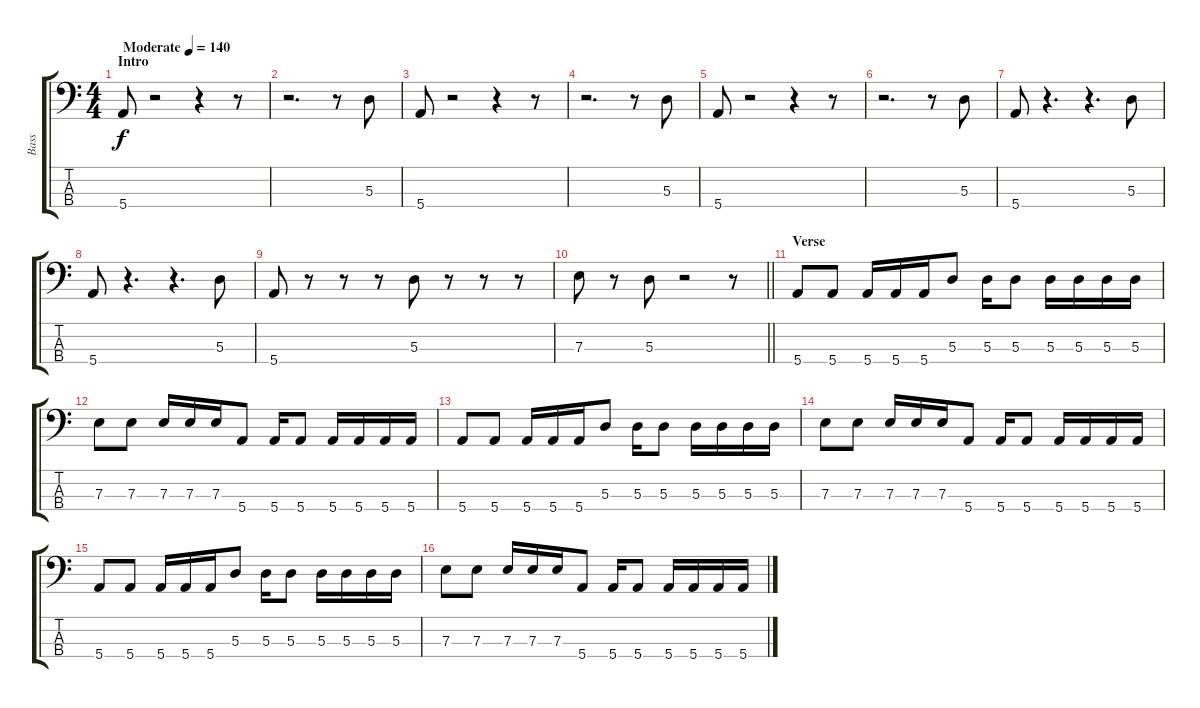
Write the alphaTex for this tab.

\track ("Bass" "Bass") {instrument electricbasspick}
\staff {score tabs}
\tuning (G2 D2 A1 E1) {hide}
\ts (4 4)
\section ("" "Intro")
\tempo (140 "Moderate")
\clef f4
\ks c
5.4.8{dy f instrument electricbasspick} r.2 r.4 r.8 |
r.2{d} r.8 5.3.8 |
5.4.8 r.2 r.4 r.8 |
r.2{d} r.8 5.3.8 |
5.4.8 r.2 r.4 r.8 |
r.2{d} r.8 5.3.8 |
5.4.8 r.4{d} r.4{d} 5.3.8 |
5.4.8 r.4{d} r.4{d} 5.3.8 |
5.4.8 r.8 r.8 r.8 5.3.8 r.8 r.8 r.8 |
\barLineRight lightlight
7.3.8 r.8 5.3.8 r.2 r.8 |
\section ("" "Verse")
5.4.8 5.4.8 5.4.16 5.4.16 5.4.16 5.3.8 5.3.16 5.3.8 5.3.16 5.3.16 5.3.16 5.3.16 |
7.3.8 7.3.8 7.3.16 7.3.16 7.3.16 5.4.8 5.4.16 5.4.8 5.4.16 5.4.16 5.4.16 5.4.16 |
5.4.8 5.4.8 5.4.16 5.4.16 5.4.16 5.3.8 5.3.16 5.3.8 5.3.16 5.3.16 5.3.16 5.3.16 |
7.3.8 7.3.8 7.3.16 7.3.16 7.3.16 5.4.8 5.4.16 5.4.8 5.4.16 5.4.16 5.4.16 5.4.16 |
5.4.8 5.4.8 5.4.16 5.4.16 5.4.16 5.3.8 5.3.16 5.3.8 5.3.16 5.3.16 5.3.16 5.3.16 |
7.3.8 7.3.8 7.3.16 7.3.16 7.3.16 5.4.8 5.4.16 5.4.8 5.4.16 5.4.16 5.4.16 5.4.16
